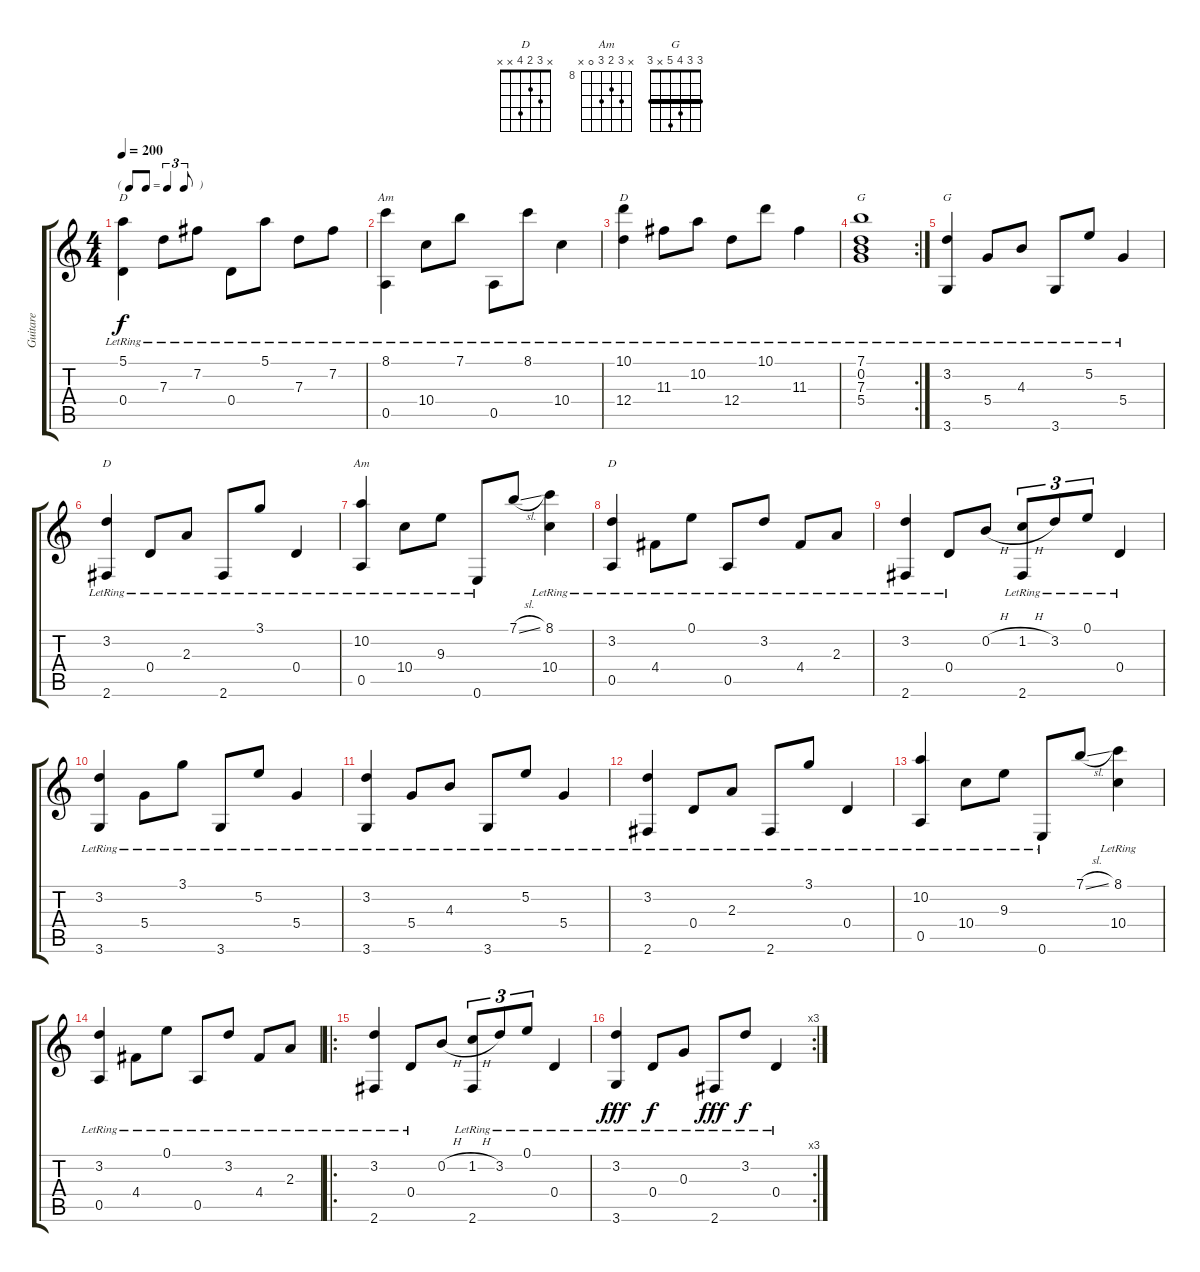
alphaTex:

\track ("Guitare" "Guitare") {instrument acousticguitarnylon}
\staff {score tabs}
\tuning (E4 B3 G3 D3 A2 E2) {hide}
\chord ("D" 5 7 7 0 x x) {firstfret 5}
\chord ("Am" 8 10 9 10 0 x) {firstfret 8}
\chord ("D" 10 10 11 12 x x) {firstfret 10 barre 10}
\chord ("G" 7 0 7 5 x x) {firstfret 5}
\chord ("G" 3 3 4 5 x 3) {barre 3}
\chord ("D" x 3 2 0 x 2)
\chord ("Am" x 10 9 10 0 x) {firstfret 8}
\chord ("D" x 3 2 4 x x)
\ts (4 4)
\tf triplet8th
\tempo 200
\clef g2
\ks c
(5.1{lr} 0.4{lr}).4{ch "D" dy f} 7.3{lr}.8 7.2{lr}.8 0.4{lr}.8 5.1{lr}.8 7.3{lr}.8 7.2{lr}.8 |
(8.1{lr} 0.5{lr}).4{ch "Am"} 10.4{lr}.8 7.1{lr}.8 0.5{lr}.8 8.1{lr}.8 10.4{lr}.4 |
(10.1{lr} 12.4{lr}).4{ch "D"} 11.3{lr}.8 10.2{lr}.8 12.4{lr}.8 10.1{lr}.8 11.3{lr}.4 |
\rc 2
(7.1{lr} 0.2{lr} 7.3{lr} 5.4{lr}).1{ch "G"} |
(3.2{lr} 3.6{lr}).4{ch "G"} 5.4{lr}.8 4.3{lr}.8 3.6{lr}.8 5.2{lr}.8 5.4{lr}.4 |
(3.2{lr} 2.6{lr}).4{ch "D"} 0.4{lr}.8 2.3{lr}.8 2.6{lr}.8 3.1{lr}.8 0.4{lr}.4 |
(10.2{lr} 0.5{lr}).4{ch "Am"} 10.4{lr}.8 9.3{lr}.8 0.6{lr}.8 7.1{sl}.8 (8.1{lr} 10.4{lr}).4 |
(3.2{lr} 0.5{lr}).4{ch "D"} 4.4{lr}.8 0.1{lr}.8 0.5{lr}.8 3.2{lr}.8 4.4{lr}.8 2.3{lr}.8 |
(3.2{lr} 2.6{lr}).4 0.4{lr}.8 0.2{h}.8 (1.2{h} 2.6{lr}).8{tu (3 2)} 3.2{lr}.8{tu (3 2)} 0.1{lr}.8{tu (3 2)} 0.4{lr}.4 |
(3.2{lr} 3.6{lr}).4 5.4{lr}.8 3.1{lr}.8 3.6{lr}.8 5.2{lr}.8 5.4{lr}.4 |
(3.2{lr} 3.6{lr}).4 5.4{lr}.8 4.3{lr}.8 3.6{lr}.8 5.2{lr}.8 5.4{lr}.4 |
(3.2{lr} 2.6{lr}).4 0.4{lr}.8 2.3{lr}.8 2.6{lr}.8 3.1{lr}.8 0.4{lr}.4 |
(10.2{lr} 0.5{lr}).4 10.4{lr}.8 9.3{lr}.8 0.6{lr}.8 7.1{sl}.8 (8.1{lr} 10.4{lr}).4 |
(3.2{lr} 0.5{lr}).4 4.4{lr}.8 0.1{lr}.8 0.5{lr}.8 3.2{lr}.8 4.4{lr}.8 2.3{lr}.8 |
\ro
(3.2{lr} 2.6{lr}).4 0.4{lr}.8 0.2{h}.8 (1.2{h} 2.6{lr}).8{tu (3 2)} 3.2{lr}.8{tu (3 2)} 0.1{lr}.8{tu (3 2)} 0.4{lr}.4 |
\rc 3
(3.2{lr} 3.6{lr}).4{dy fff} 0.4{lr}.8{dy f} 0.3{lr}.8 2.6{lr}.8{dy fff} 3.2{lr}.8{dy f} 0.4{lr}.4
